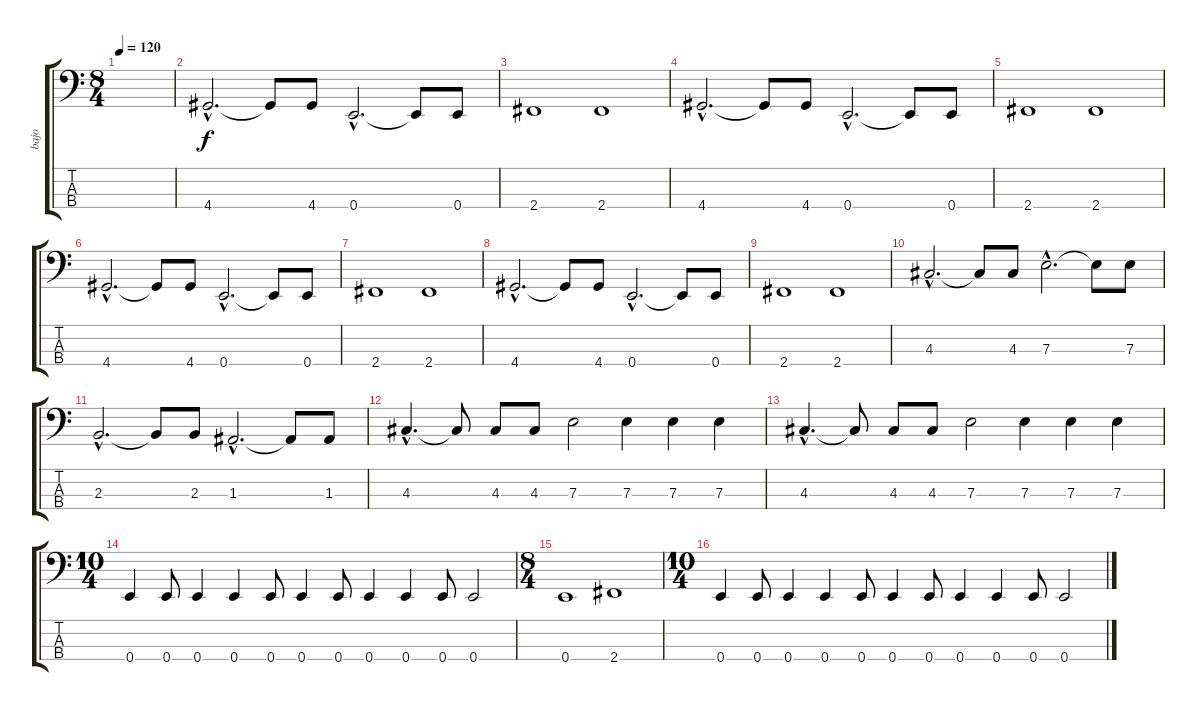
\track ("bajo" "bajo") {instrument electricbassfinger}
\staff {score tabs}
\tuning (G2 D2 A1 E1) {hide}
\ts (8 4)
\tempo 120
\clef f4
\ks c
|
4.4{hac}.2{d} 4.4{t}.8 4.4.8 0.4{hac}.2{d} 0.4{t}.8 0.4.8 |
2.4.1 2.4.1 |
4.4{hac}.2{d} 4.4{t}.8 4.4.8 0.4{hac}.2{d} 0.4{t}.8 0.4.8 |
2.4.1 2.4.1 |
4.4{hac}.2{d} 4.4{t}.8 4.4.8 0.4{hac}.2{d} 0.4{t}.8 0.4.8 |
2.4.1 2.4.1 |
4.4{hac}.2{d} 4.4{t}.8 4.4.8 0.4{hac}.2{d} 0.4{t}.8 0.4.8 |
2.4.1 2.4.1 |
4.3{hac}.2{d} 4.3{t}.8 4.3.8 7.3{hac}.2{d} 7.3{t}.8 7.3.8 |
2.3{hac}.2{d} 2.3{t}.8 2.3.8 1.3{hac}.2{d} 1.3{t}.8 1.3.8 |
4.3{hac}.4{d} 4.3{t}.8 4.3.8 4.3.8 7.3.2 7.3.4 7.3.4 7.3.4 |
4.3{hac}.4{d} 4.3{t}.8 4.3.8 4.3.8 7.3.2 7.3.4 7.3.4 7.3.4 |
\ts (10 4)
0.4.4 0.4.8 0.4.4 0.4.4 0.4.8 0.4.4 0.4.8 0.4.4 0.4.4 0.4.8 0.4.2 |
\ts (8 4)
0.4.1 2.4.1 |
\ts (10 4)
0.4.4 0.4.8 0.4.4 0.4.4 0.4.8 0.4.4 0.4.8 0.4.4 0.4.4 0.4.8 0.4.2
